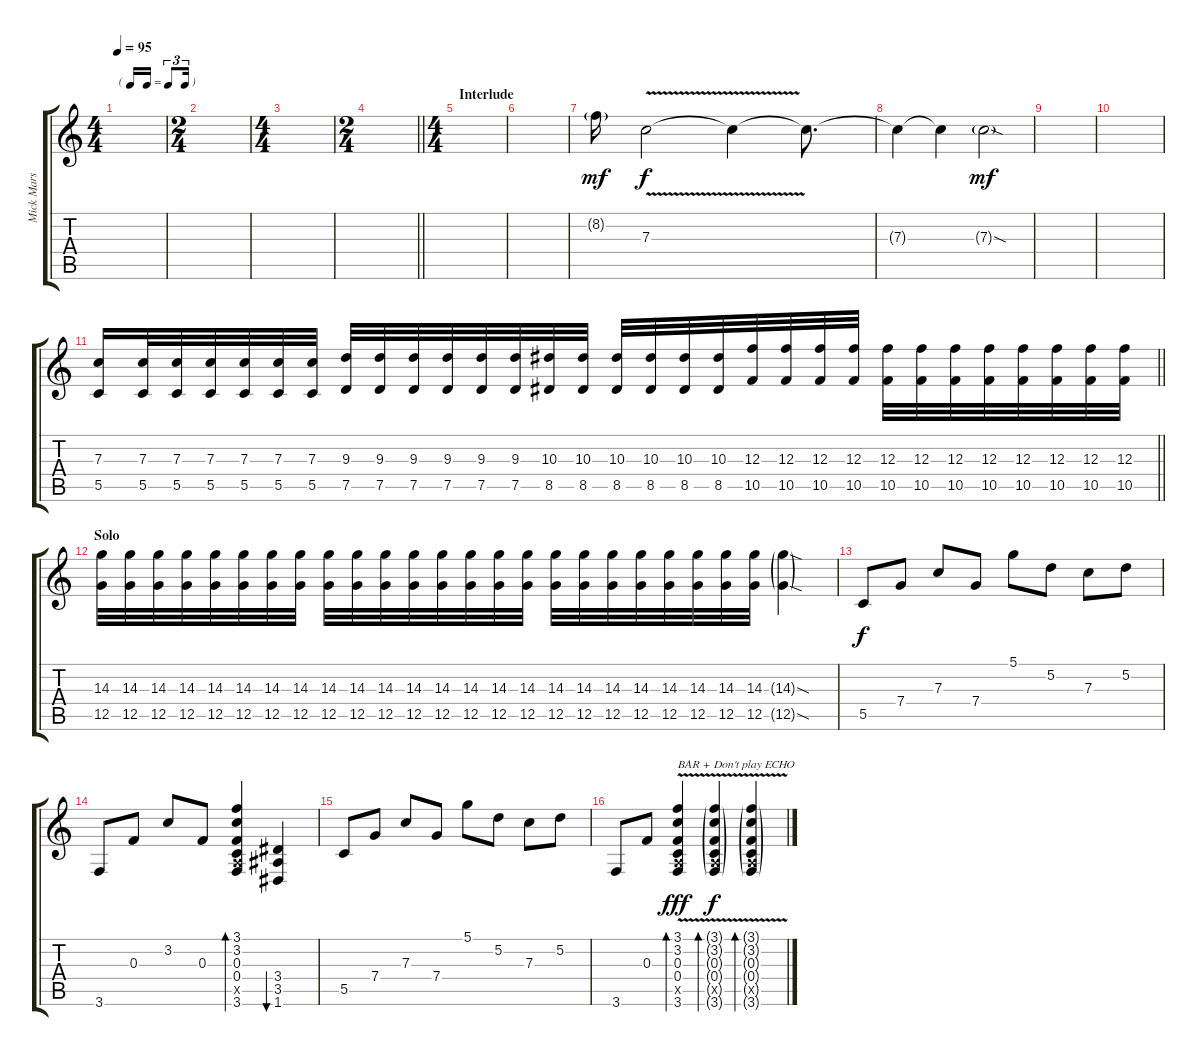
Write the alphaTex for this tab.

\track ("Mick Mars Prod" "Mick Mars ") {instrument distortionguitar}
\staff {score tabs}
\tuning (D4 A3 F3 C3 G2 D2) {hide}
\ts (4 4)
\tf triplet16th
\tempo 95
\clef g2
\ks c
|
\ts (2 4)
|
\ts (4 4)
|
\ts (2 4)
\barLineRight lightlight
|
\ts (4 4)
\section ("" "Interlude")
|
|
8.2{g}.16{dy mf} 7.3{v}.2{dy f} 7.3{t}.4 7.3{t}.8{d} |
7.3{t}.4 7.3{t}.4 7.3{sod g}.2{dy mf} |
|
|
\barLineRight lightlight
(7.3 5.5).16 (7.3 5.5).32 (7.3 5.5).32 (7.3 5.5).32 (7.3 5.5).32 (7.3 5.5).32 (7.3 5.5).32 (9.3 7.5).32 (9.3 7.5).32 (9.3 7.5).32 (9.3 7.5).32 (9.3 7.5).32 (9.3 7.5).32 (10.3 8.5).32 (10.3 8.5).32 (10.3 8.5).32 (10.3 8.5).32 (10.3 8.5).32 (10.3 8.5).32 (12.3 10.5).32 (12.3 10.5).32 (12.3 10.5).32 (12.3 10.5).32 (12.3 10.5).32 (12.3 10.5).32 (12.3 10.5).32 (12.3 10.5).32 (12.3 10.5).32 (12.3 10.5).32 (12.3 10.5).32 (12.3 10.5).32 |
\section ("" "Solo")
(14.3 12.5).32 (14.3 12.5).32 (14.3 12.5).32 (14.3 12.5).32 (14.3 12.5).32 (14.3 12.5).32 (14.3 12.5).32 (14.3 12.5).32 (14.3 12.5).32 (14.3 12.5).32 (14.3 12.5).32 (14.3 12.5).32 (14.3 12.5).32 (14.3 12.5).32 (14.3 12.5).32 (14.3 12.5).32 (14.3 12.5).32 (14.3 12.5).32 (14.3 12.5).32 (14.3 12.5).32 (14.3 12.5).32 (14.3 12.5).32 (14.3 12.5).32 (14.3 12.5).32 (14.3{sod g} 12.5{sod g}).4 |
5.5.8{dy f instrument electricguitarclean} 7.4.8 7.3.8 7.4.8 5.1.8 5.2.8 7.3.8 5.2.8 |
3.6.8 0.3.8 3.2.8 0.3.8 (3.1 3.2 0.3 0.4 2.5{x} 3.6).4{bd 120} (3.4 3.5 1.6).4{bu 120} |
5.5.8{instrument electricguitarclean} 7.4.8 7.3.8 7.4.8 5.1.8 5.2.8 7.3.8 5.2.8 |
3.6.8 0.3.8 (3.1{v} 3.2{v} 0.3{v} 0.4{v} 2.5{x} 3.6{v}).4{bd 120 txt "BAR + Don't play ECHO" dy fff} (3.1{v g} 3.2{v g} 0.3{v g} 0.4{v g} 2.5{g x} 3.6{v g}).4{bd 120 dy f} (3.1{v g} 3.2{v g} 0.3{v g} 0.4{v g} 2.5{g x} 3.6{v g}).4{bd 120}
